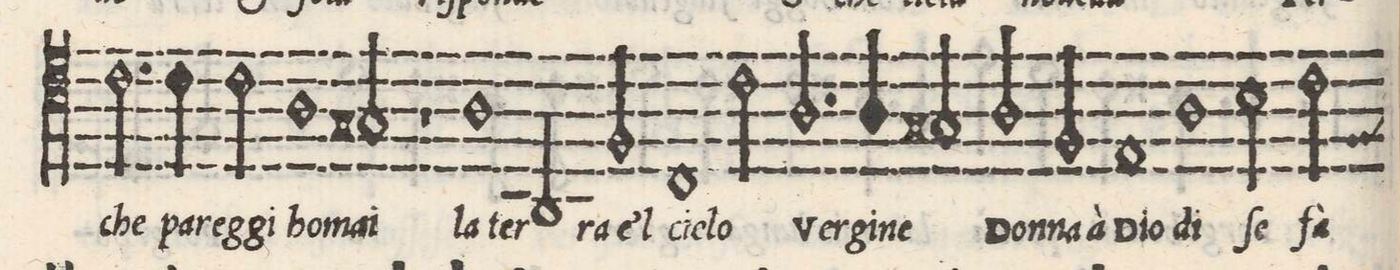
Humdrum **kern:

**kern	**text
*I"TENORE	*
*clefC4	*
*k[]	*
*met(C)	*
*M2/1	*
2.c\	-che
4c\	pa-
2c\	-reg-
1A\	gi_ho-
=34-	=34-
2G#X/	-mai
1r	.
=35-	=35-
1A	la
2AA/	ter-
2F/	-ra_e'l
=36-	=36-
1C	cie-
2c\	-lo
2.A/	ver-
=37-	=37-
4A/	-gi-
2G#X/	-ne
2A/	Don-
2F/	na_à
=38-	=38-
1E	Dio
1A	di
=39-	=39-
2B\	ſe
2c\	fà
*custos:F	*
*-	*-
